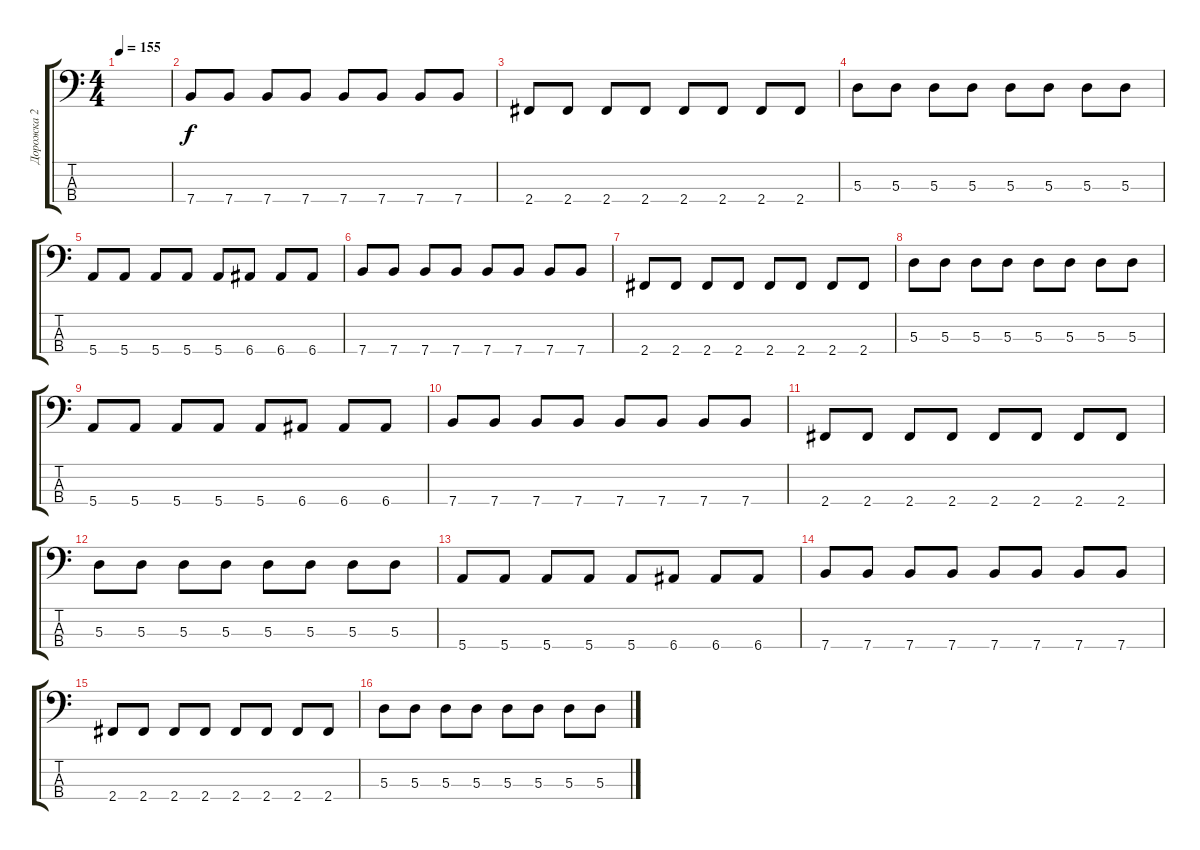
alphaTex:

\track ("Дорожка 2" "Дорожка 2") {instrument electricbasspick}
\staff {score tabs}
\tuning (G2 D2 A1 E1) {hide}
\ts (4 4)
\tempo 155
\clef f4
\ks c
|
7.4.8 7.4.8 7.4.8 7.4.8 7.4.8 7.4.8 7.4.8 7.4.8 |
2.4.8 2.4.8 2.4.8 2.4.8 2.4.8 2.4.8 2.4.8 2.4.8 |
5.3.8 5.3.8 5.3.8 5.3.8 5.3.8 5.3.8 5.3.8 5.3.8 |
5.4.8 5.4.8 5.4.8 5.4.8 5.4.8 6.4.8 6.4.8 6.4.8 |
7.4.8 7.4.8 7.4.8 7.4.8 7.4.8 7.4.8 7.4.8 7.4.8 |
2.4.8 2.4.8 2.4.8 2.4.8 2.4.8 2.4.8 2.4.8 2.4.8 |
5.3.8 5.3.8 5.3.8 5.3.8 5.3.8 5.3.8 5.3.8 5.3.8 |
5.4.8 5.4.8 5.4.8 5.4.8 5.4.8 6.4.8 6.4.8 6.4.8 |
7.4.8 7.4.8 7.4.8 7.4.8 7.4.8 7.4.8 7.4.8 7.4.8 |
2.4.8 2.4.8 2.4.8 2.4.8 2.4.8 2.4.8 2.4.8 2.4.8 |
5.3.8 5.3.8 5.3.8 5.3.8 5.3.8 5.3.8 5.3.8 5.3.8 |
5.4.8 5.4.8 5.4.8 5.4.8 5.4.8 6.4.8 6.4.8 6.4.8 |
7.4.8 7.4.8 7.4.8 7.4.8 7.4.8 7.4.8 7.4.8 7.4.8 |
2.4.8 2.4.8 2.4.8 2.4.8 2.4.8 2.4.8 2.4.8 2.4.8 |
5.3.8 5.3.8 5.3.8 5.3.8 5.3.8 5.3.8 5.3.8 5.3.8
